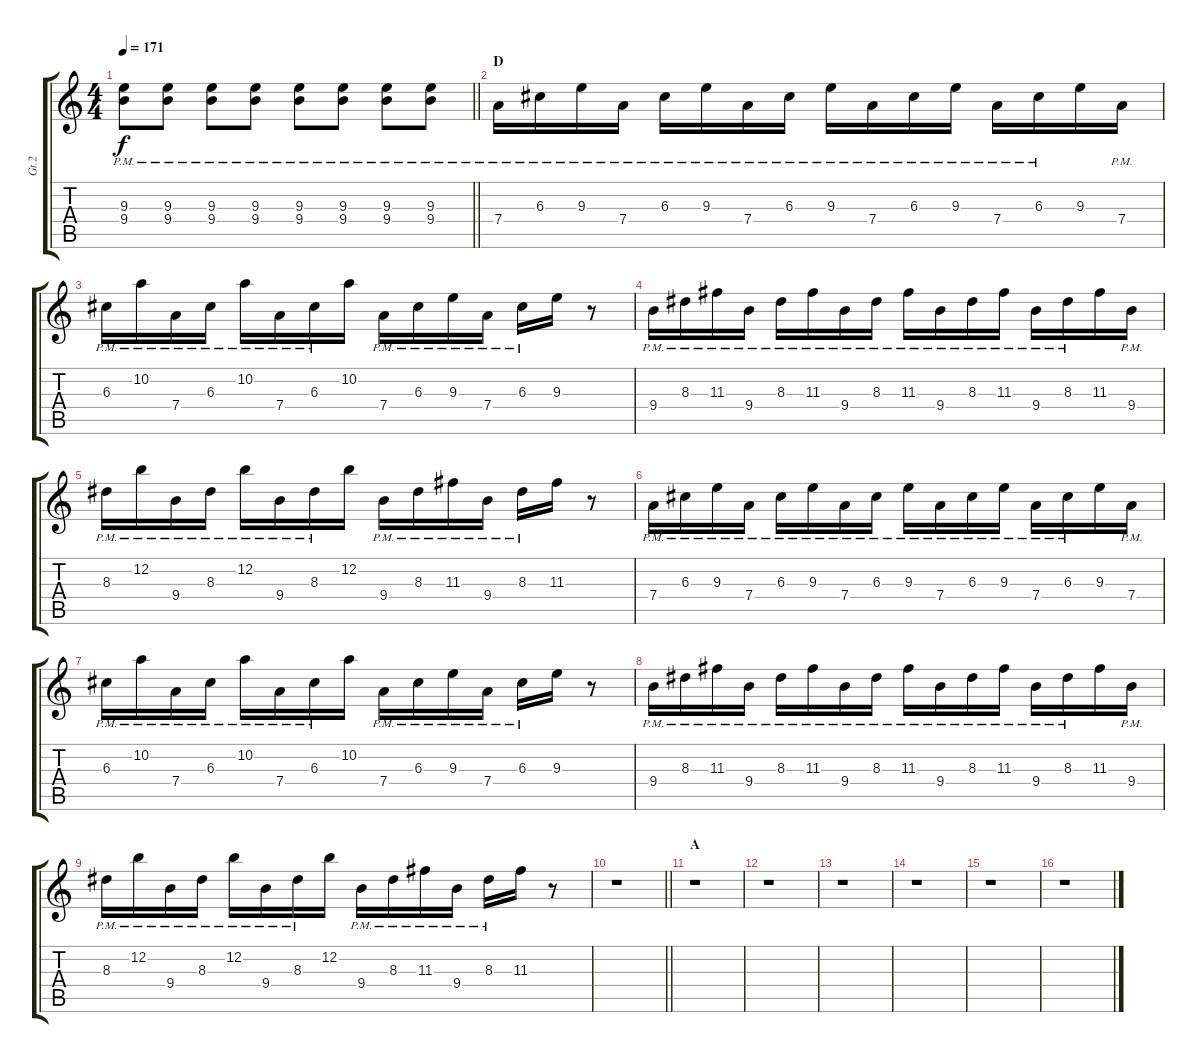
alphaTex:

\track ("Gt.2" "Gt.2") {instrument overdrivenguitar}
\staff {score tabs}
\tuning (E4 B3 G3 D3 A2 E2) {hide}
\ts (4 4)
\tempo 171
\clef g2
\barLineRight lightlight
\ks c
(9.3{pm} 9.4{pm}).8{dy f} (9.3{pm} 9.4{pm}).8 (9.3{pm} 9.4{pm}).8 (9.3{pm} 9.4{pm}).8 (9.3 9.4{pm}).8 (9.3{pm} 9.4{pm}).8 (9.3{pm} 9.4{pm}).8 (9.3{pm} 9.4{pm}).8 |
\section ("" "D")
7.4{pm}.16 6.3{pm}.16 9.3{pm}.16 7.4{pm}.16 6.3{pm}.16 9.3{pm}.16 7.4{pm}.16 6.3{pm}.16 9.3{pm}.16 7.4{pm}.16 6.3{pm}.16 9.3{pm}.16 7.4{pm}.16 6.3{pm}.16 9.3.16 7.4{pm}.16 |
6.3{pm}.16 10.2{pm}.16 7.4{pm}.16 6.3{pm}.16 10.2{pm}.16 7.4{pm}.16 6.3{pm}.16 10.2.16 7.4{pm}.16 6.3{pm}.16 9.3{pm}.16 7.4{pm}.16 6.3{pm}.16 9.3.16 r.8 |
9.4{pm}.16 8.3{pm}.16 11.3{pm}.16 9.4{pm}.16 8.3{pm}.16 11.3{pm}.16 9.4{pm}.16 8.3{pm}.16 11.3{pm}.16 9.4{pm}.16 8.3{pm}.16 11.3{pm}.16 9.4{pm}.16 8.3{pm}.16 11.3.16 9.4{pm}.16 |
8.3{pm}.16 12.2{pm}.16 9.4{pm}.16 8.3{pm}.16 12.2{pm}.16 9.4{pm}.16 8.3{pm}.16 12.2.16 9.4{pm}.16 8.3{pm}.16 11.3{pm}.16 9.4{pm}.16 8.3{pm}.16 11.3.16 r.8 |
7.4{pm}.16 6.3{pm}.16 9.3{pm}.16 7.4{pm}.16 6.3{pm}.16 9.3{pm}.16 7.4{pm}.16 6.3{pm}.16 9.3{pm}.16 7.4{pm}.16 6.3{pm}.16 9.3{pm}.16 7.4{pm}.16 6.3{pm}.16 9.3.16 7.4{pm}.16 |
6.3{pm}.16 10.2{pm}.16 7.4{pm}.16 6.3{pm}.16 10.2{pm}.16 7.4{pm}.16 6.3{pm}.16 10.2.16 7.4{pm}.16 6.3{pm}.16 9.3{pm}.16 7.4{pm}.16 6.3{pm}.16 9.3.16 r.8 |
9.4{pm}.16 8.3{pm}.16 11.3{pm}.16 9.4{pm}.16 8.3{pm}.16 11.3{pm}.16 9.4{pm}.16 8.3{pm}.16 11.3{pm}.16 9.4{pm}.16 8.3{pm}.16 11.3{pm}.16 9.4{pm}.16 8.3{pm}.16 11.3.16 9.4{pm}.16 |
8.3{pm}.16 12.2{pm}.16 9.4{pm}.16 8.3{pm}.16 12.2{pm}.16 9.4{pm}.16 8.3{pm}.16 12.2.16 9.4{pm}.16 8.3{pm}.16 11.3{pm}.16 9.4{pm}.16 8.3{pm}.16 11.3.16 r.8 |
\barLineRight lightlight
r.1 |
\section ("" "A")
r.1 |
r.1 |
r.1 |
r.1 |
r.1 |
r.1
